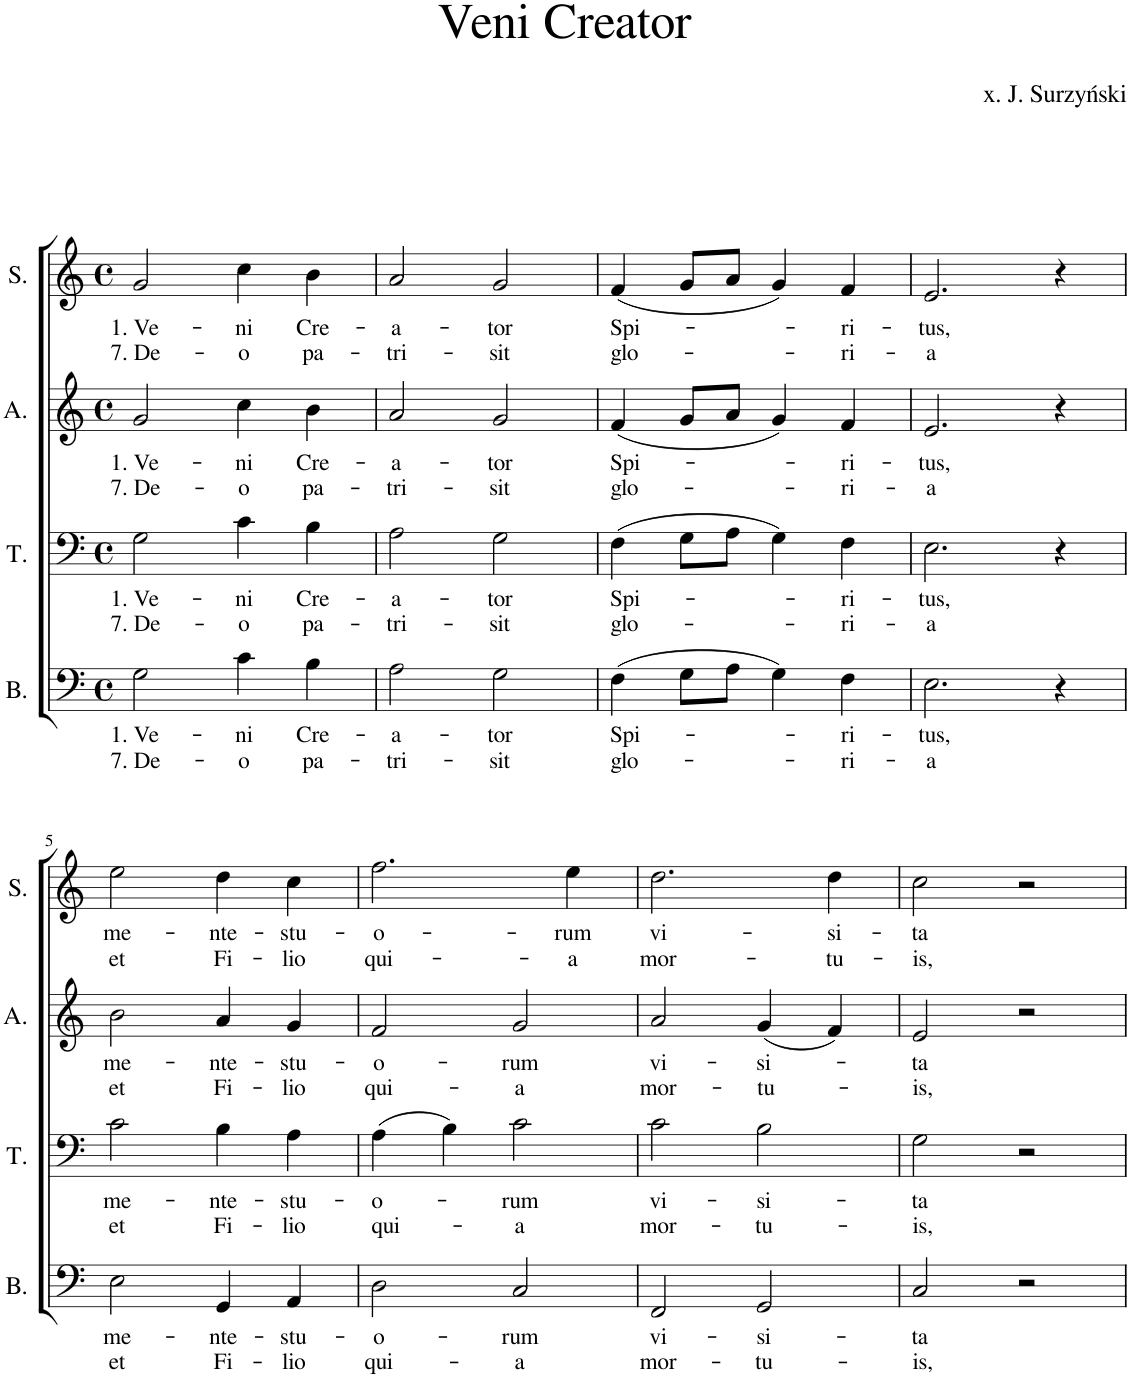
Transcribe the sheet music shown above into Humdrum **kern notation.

**kern	**text	**text	**kern	**text	**text	**kern	**text	**text	**kern	**text	**text
*part4	*part4	*part4	*part3	*part3	*part3	*part2	*part2	*part2	*part1	*part1	*part1
*staff4	*staff4	*staff4	*staff3	*staff3	*staff3	*staff2	*staff2	*staff2	*staff1	*staff1	*staff1
*I"B.	*	*	*I"T.	*	*	*I"A.	*	*	*I"S.	*	*
*I'B.	*	*	*I'T.	*	*	*I'A.	*	*	*I'S.	*	*
*clefF4	*	*	*clefF4	*	*	*clefG2	*	*	*clefG2	*	*
*k[]	*	*	*k[]	*	*	*k[]	*	*	*k[]	*	*
*M4/4	*	*	*M4/4	*	*	*M4/4	*	*	*M4/4	*	*
*met(c)	*	*	*met(c)	*	*	*met(c)	*	*	*met(c)	*	*
=1	=1	=1	=1	=1	=1	=1	=1	=1	=1	=1	=1
!	!LO:LY:b	!LO:LY:b	!	!LO:LY:b	!LO:LY:b	!	!LO:LY:b	!LO:LY:b	!	!LO:LY:b	!LO:LY:b
2G\	1. Ve-	7. De-	2G\	1. Ve-	7. De-	2g/	1. Ve-	7. De-	2g/	1. Ve-	7. De-
!	!LO:LY:b	!LO:LY:b	!	!LO:LY:b	!LO:LY:b	!	!LO:LY:b	!LO:LY:b	!	!LO:LY:b	!LO:LY:b
4c\	-ni	-o	4c\	-ni	-o	4cc\	-ni	-o	4cc\	-ni	-o
!	!LO:LY:b	!LO:LY:b	!	!LO:LY:b	!LO:LY:b	!	!LO:LY:b	!LO:LY:b	!	!LO:LY:b	!LO:LY:b
4B\	Cre-	pa-	4B\	Cre-	pa-	4b\	Cre-	pa-	4b\	Cre-	pa-
=2	=2	=2	=2	=2	=2	=2	=2	=2	=2	=2	=2
!	!LO:LY:b	!LO:LY:b	!	!LO:LY:b	!LO:LY:b	!	!LO:LY:b	!LO:LY:b	!	!LO:LY:b	!LO:LY:b
2A\	-a-	-tri-	2A\	-a-	-tri-	2a/	-a-	-tri-	2a/	-a-	-tri-
!	!LO:LY:b	!LO:LY:b	!	!LO:LY:b	!LO:LY:b	!	!LO:LY:b	!LO:LY:b	!	!LO:LY:b	!LO:LY:b
2G\	-tor	-sit	2G\	-tor	-sit	2g/	-tor	-sit	2g/	-tor	-sit
=3	=3	=3	=3	=3	=3	=3	=3	=3	=3	=3	=3
!	!LO:LY:b	!LO:LY:b	!	!LO:LY:b	!LO:LY:b	!	!LO:LY:b	!LO:LY:b	!	!LO:LY:b	!LO:LY:b
(4F\	Spi-	glo-	(4F\	Spi-	glo-	(4f/	Spi-	glo-	(4f/	Spi-	glo-
8G\L	.	.	8G\L	.	.	8g/L	.	.	8g/L	.	.
8A\J	.	.	8A\J	.	.	8a/J	.	.	8a/J	.	.
4G\)	.	.	4G\)	.	.	4g/)	.	.	4g/)	.	.
!	!LO:LY:b	!LO:LY:b	!	!LO:LY:b	!LO:LY:b	!	!LO:LY:b	!LO:LY:b	!	!LO:LY:b	!LO:LY:b
4F\	-ri-	-ri-	4F\	-ri-	-ri-	4f/	-ri-	-ri-	4f/	-ri-	-ri-
=4	=4	=4	=4	=4	=4	=4	=4	=4	=4	=4	=4
!	!LO:LY:b	!LO:LY:b	!	!LO:LY:b	!LO:LY:b	!	!LO:LY:b	!LO:LY:b	!	!LO:LY:b	!LO:LY:b
2.E\	-tus,	-a	2.E\	-tus,	-a	2.e/	-tus,	-a	2.e/	-tus,	-a
4r	.	.	4r	.	.	4r	.	.	4r	.	.
!!LO:LB:g=z
=5	=5	=5	=5	=5	=5	=5	=5	=5	=5	=5	=5
!	!LO:LY:b	!LO:LY:b	!	!LO:LY:b	!LO:LY:b	!	!LO:LY:b	!LO:LY:b	!	!LO:LY:b	!LO:LY:b
2E\	me-	et	2c\	me-	et	2b\	me-	et	2ee\	me-	et
!	!LO:LY:b	!LO:LY:b	!	!LO:LY:b	!LO:LY:b	!	!LO:LY:b	!LO:LY:b	!	!LO:LY:b	!LO:LY:b
4GG/	-nte-	Fi-	4B\	-nte-	Fi-	4a/	-nte-	Fi-	4dd\	-nte-	Fi-
!	!LO:LY:b	!LO:LY:b	!	!LO:LY:b	!LO:LY:b	!	!LO:LY:b	!LO:LY:b	!	!LO:LY:b	!LO:LY:b
4AA/	-stu-	-lio	4A\	-stu-	-lio	4g/	-stu-	-lio	4cc\	-stu-	-lio
=6	=6	=6	=6	=6	=6	=6	=6	=6	=6	=6	=6
!	!LO:LY:b	!LO:LY:b	!	!LO:LY:b	!LO:LY:b	!	!LO:LY:b	!LO:LY:b	!	!LO:LY:b	!LO:LY:b
2D\	-o-	qui-	(4A\	-o-	qui-	2f/	-o-	qui-	2.ff\	-o-	qui-
.	.	.	4B\)	.	.	.	.	.	.	.	.
!	!LO:LY:b	!LO:LY:b	!	!LO:LY:b	!LO:LY:b	!	!LO:LY:b	!LO:LY:b	!	!	!
2C/	-rum	-a	2c\	-rum	-a	2g/	-rum	-a	.	.	.
!	!	!	!	!	!	!	!	!	!	!LO:LY:b	!LO:LY:b
.	.	.	.	.	.	.	.	.	4ee\	-rum	-a
=7	=7	=7	=7	=7	=7	=7	=7	=7	=7	=7	=7
!	!LO:LY:b	!LO:LY:b	!	!LO:LY:b	!LO:LY:b	!	!LO:LY:b	!LO:LY:b	!	!LO:LY:b	!LO:LY:b
2FF/	vi-	mor-	2c\	vi-	mor-	2a/	vi-	mor-	2.dd\	vi-	mor-
!	!LO:LY:b	!LO:LY:b	!	!LO:LY:b	!LO:LY:b	!	!LO:LY:b	!LO:LY:b	!	!	!
2GG/	-si-	-tu-	2B\	-si-	-tu-	(4g/	-si-	-tu-	.	.	.
!	!	!	!	!	!	!	!	!	!	!LO:LY:b	!LO:LY:b
.	.	.	.	.	.	4f/)	.	.	4dd\	-si-	-tu-
=8	=8	=8	=8	=8	=8	=8	=8	=8	=8	=8	=8
!	!LO:LY:b	!LO:LY:b	!	!LO:LY:b	!LO:LY:b	!	!LO:LY:b	!LO:LY:b	!	!LO:LY:b	!LO:LY:b
2C/	-ta	-is,	2G\	-ta	-is,	2e/	-ta	-is,	2cc\	-ta	-is,
2r	.	.	2r	.	.	2r	.	.	2r	.	.
=	=	=	=	=	=	=	=	=	=	=	=
*-	*-	*-	*-	*-	*-	*-	*-	*-	*-	*-	*-
